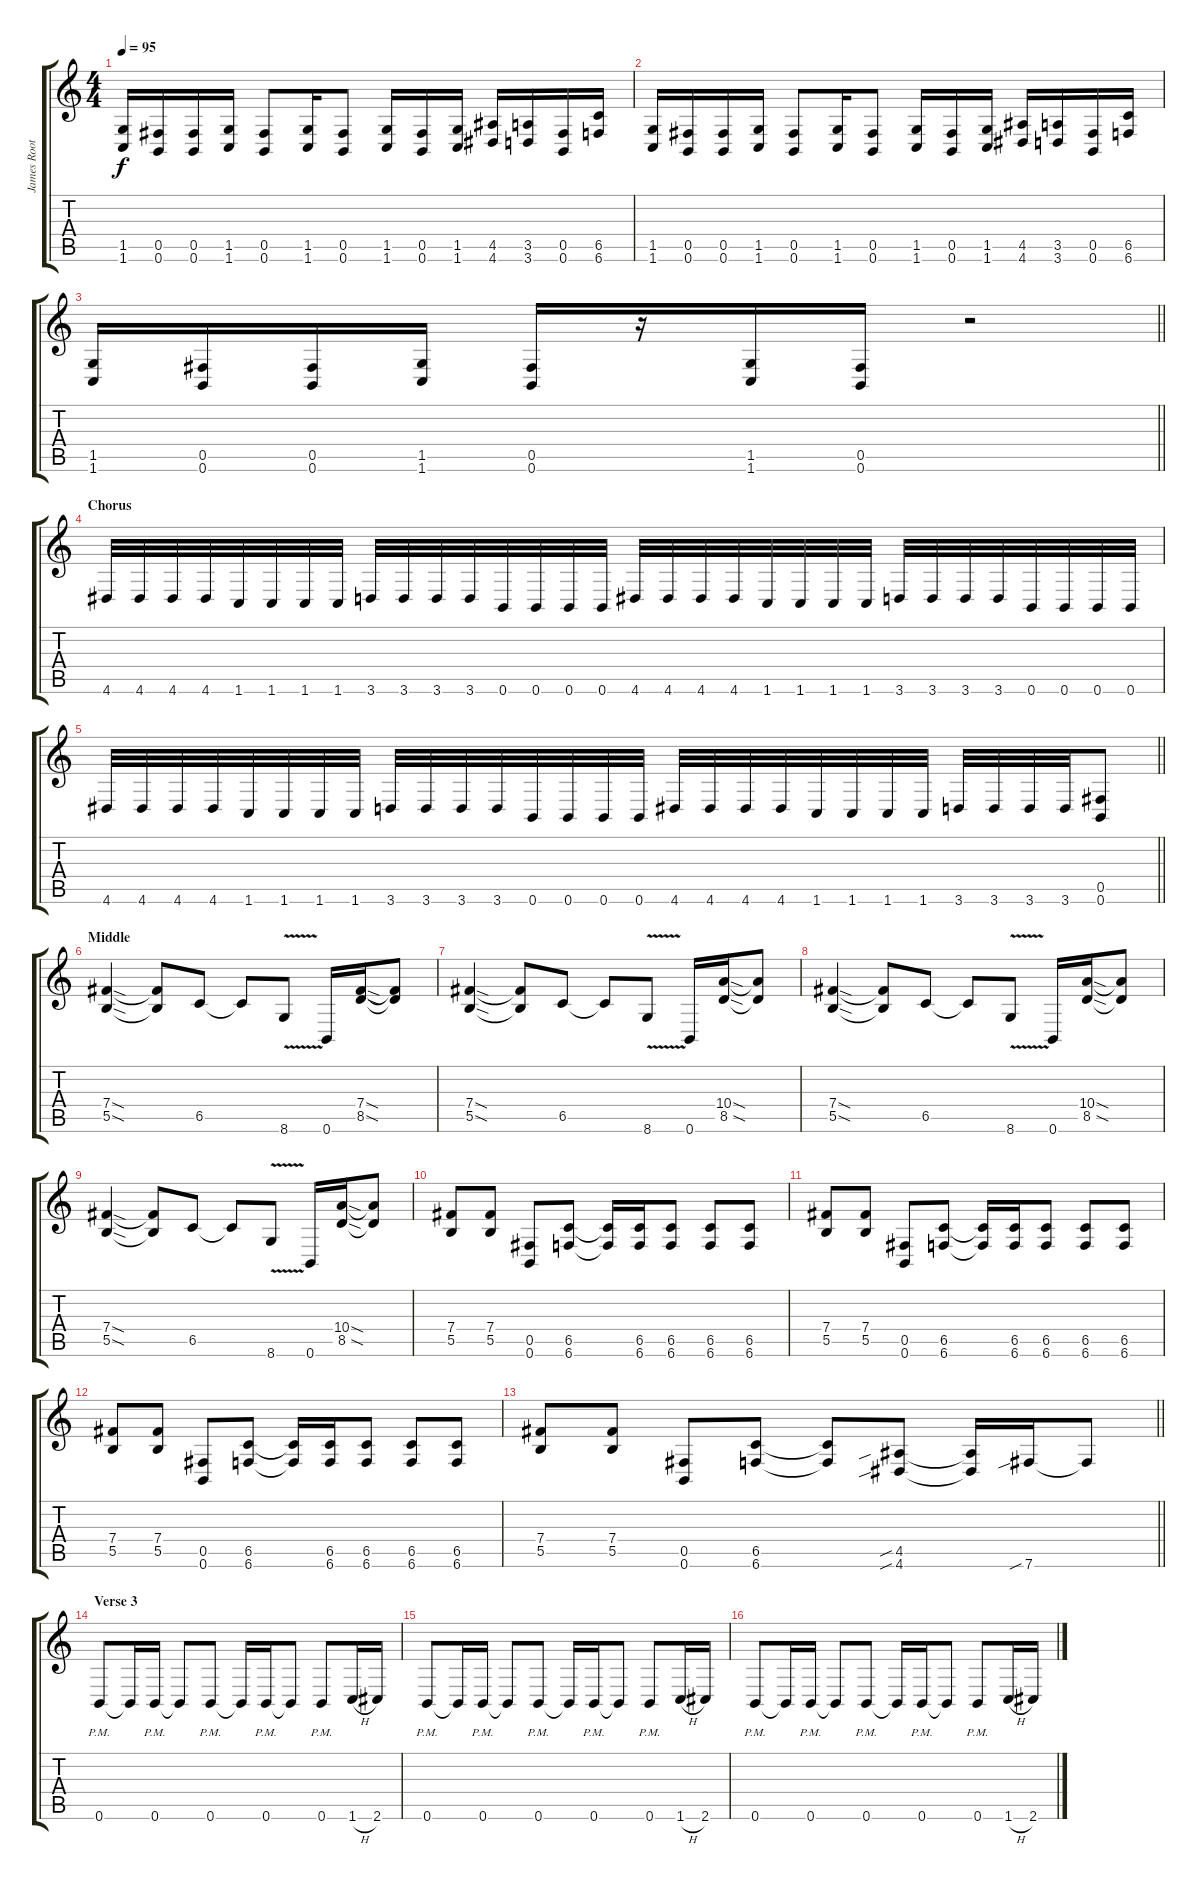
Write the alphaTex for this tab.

\track ("James Root" "James Root") {instrument distortionguitar}
\staff {score tabs}
\tuning (Db4 Ab3 E3 B2 Gb2 B1) {hide}
\ts (4 4)
\tempo 95
\clef g2
\ks c
(1.5 1.6).16{dy f} (0.5 0.6).16 (0.5 0.6).16 (1.5 1.6).16 (0.5 0.6).8 (1.5 1.6).16 (0.5 0.6).8 (1.5 1.6).16 (0.5 0.6).16 (1.5 1.6).16 (4.5 4.6).16 (3.5 3.6).16 (0.5 0.6).16 (6.5 6.6).16 |
(1.5 1.6).16 (0.5 0.6).16 (0.5 0.6).16 (1.5 1.6).16 (0.5 0.6).8 (1.5 1.6).16 (0.5 0.6).8 (1.5 1.6).16 (0.5 0.6).16 (1.5 1.6).16 (4.5 4.6).16 (3.5 3.6).16 (0.5 0.6).16 (6.5 6.6).16 |
\barLineRight lightlight
(1.5 1.6).16 (0.5 0.6).16 (0.5 0.6).16 (1.5 1.6).16 (0.5 0.6).16 r.16 (1.5 1.6).16 (0.5 0.6).16 r.2 |
\section ("" "Chorus")
4.6.32 4.6.32 4.6.32 4.6.32 1.6.32 1.6.32 1.6.32 1.6.32 3.6.32 3.6.32 3.6.32 3.6.32 0.6.32 0.6.32 0.6.32 0.6.32 4.6.32 4.6.32 4.6.32 4.6.32 1.6.32 1.6.32 1.6.32 1.6.32 3.6.32 3.6.32 3.6.32 3.6.32 0.6.32 0.6.32 0.6.32 0.6.32 |
\barLineRight lightlight
4.6.32 4.6.32 4.6.32 4.6.32 1.6.32 1.6.32 1.6.32 1.6.32 3.6.32 3.6.32 3.6.32 3.6.32 0.6.32 0.6.32 0.6.32 0.6.32 4.6.32 4.6.32 4.6.32 4.6.32 1.6.32 1.6.32 1.6.32 1.6.32 3.6.32 3.6.32 3.6.32 3.6.32 (0.5 0.6).8 |
\section ("" "Middle")
(7.4{sod} 5.5{sod}).4 (7.4{t} 5.5{t}).8 6.5.8 6.5{t}.8 8.6{v}.8 0.6.16 (7.4{sod} 8.5{sod}).16 (7.4{t} 8.5{t}).8 |
(7.4{sod} 5.5{sod}).4 (7.4{t} 5.5{t}).8 6.5.8 6.5{t}.8 8.6{v}.8 0.6.16 (10.4{sod} 8.5{sod}).16 (10.4{t} 8.5{t}).8 |
(7.4{sod} 5.5{sod}).4 (7.4{t} 5.5{t}).8 6.5.8 6.5{t}.8 8.6{v}.8 0.6.16 (10.4{sod} 8.5{sod}).16 (10.4{t} 8.5{t}).8 |
(7.4{sod} 5.5{sod}).4 (7.4{t} 5.5{t}).8 6.5.8 6.5{t}.8 8.6{v}.8 0.6.16 (10.4{sod} 8.5{sod}).16 (10.4{t} 8.5{t}).8 |
(7.4 5.5).8 (7.4 5.5).8 (0.5 0.6).8 (6.5 6.6).8 (6.5{t} 6.6{t}).16 (6.5 6.6).16 (6.5 6.6).8 (6.5 6.6).8 (6.5 6.6).8 |
(7.4 5.5).8 (7.4 5.5).8 (0.5 0.6).8 (6.5 6.6).8 (6.5{t} 6.6{t}).16 (6.5 6.6).16 (6.5 6.6).8 (6.5 6.6).8 (6.5 6.6).8 |
(7.4 5.5).8 (7.4 5.5).8 (0.5 0.6).8 (6.5 6.6).8 (6.5{t} 6.6{t}).16 (6.5 6.6).16 (6.5 6.6).8 (6.5 6.6).8 (6.5 6.6).8 |
\barLineRight lightlight
(7.4 5.5).8 (7.4 5.5).8 (0.5 0.6).8 (6.5 6.6).8 (6.5{t} 6.6{t}).8 (4.5{sib} 4.6{sib}).8 (4.5{t} 4.6{t}).16 7.6{sib}.16 7.6{t}.8 |
\section ("" "Verse 3")
0.6{pm}.8 0.6{t}.16 0.6{pm}.16 0.6{t}.8 0.6{pm}.8 0.6{t}.16 0.6{pm}.16 0.6{t}.8 0.6{pm}.8 1.6{h}.16 2.6.16 |
0.6{pm}.8 0.6{t}.16 0.6{pm}.16 0.6{t}.8 0.6{pm}.8 0.6{t}.16 0.6{pm}.16 0.6{t}.8 0.6{pm}.8 1.6{h}.16 2.6.16 |
0.6{pm}.8 0.6{t}.16 0.6{pm}.16 0.6{t}.8 0.6{pm}.8 0.6{t}.16 0.6{pm}.16 0.6{t}.8 0.6{pm}.8 1.6{h}.16 2.6.16
